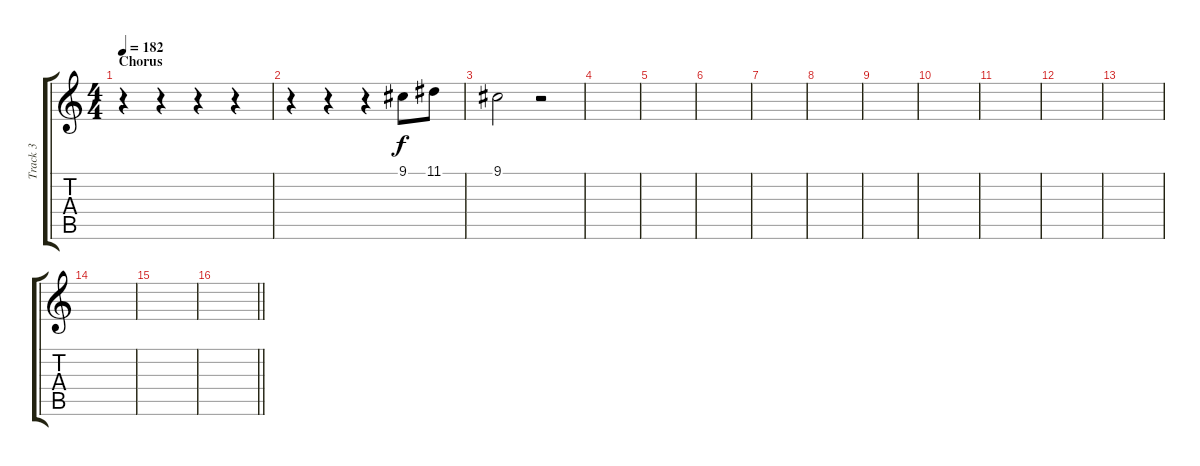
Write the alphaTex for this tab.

\track ("Track 3" "Track 3") {instrument fx1rain}
\staff {score tabs}
\tuning (E4 B3 G3 D3 A2 E2) {hide}
\ts (4 4)
\section ("" "Chorus")
\tempo 182
\clef g2
\ks c
r.4{dy f instrument electricguitarclean} r.4 r.4 r.4 |
r.4 r.4 r.4 9.1.8 11.1.8 |
9.1.2 r.2 |
|
|
|
|
|
|
|
|
|
|
|
|
\barLineRight lightlight
